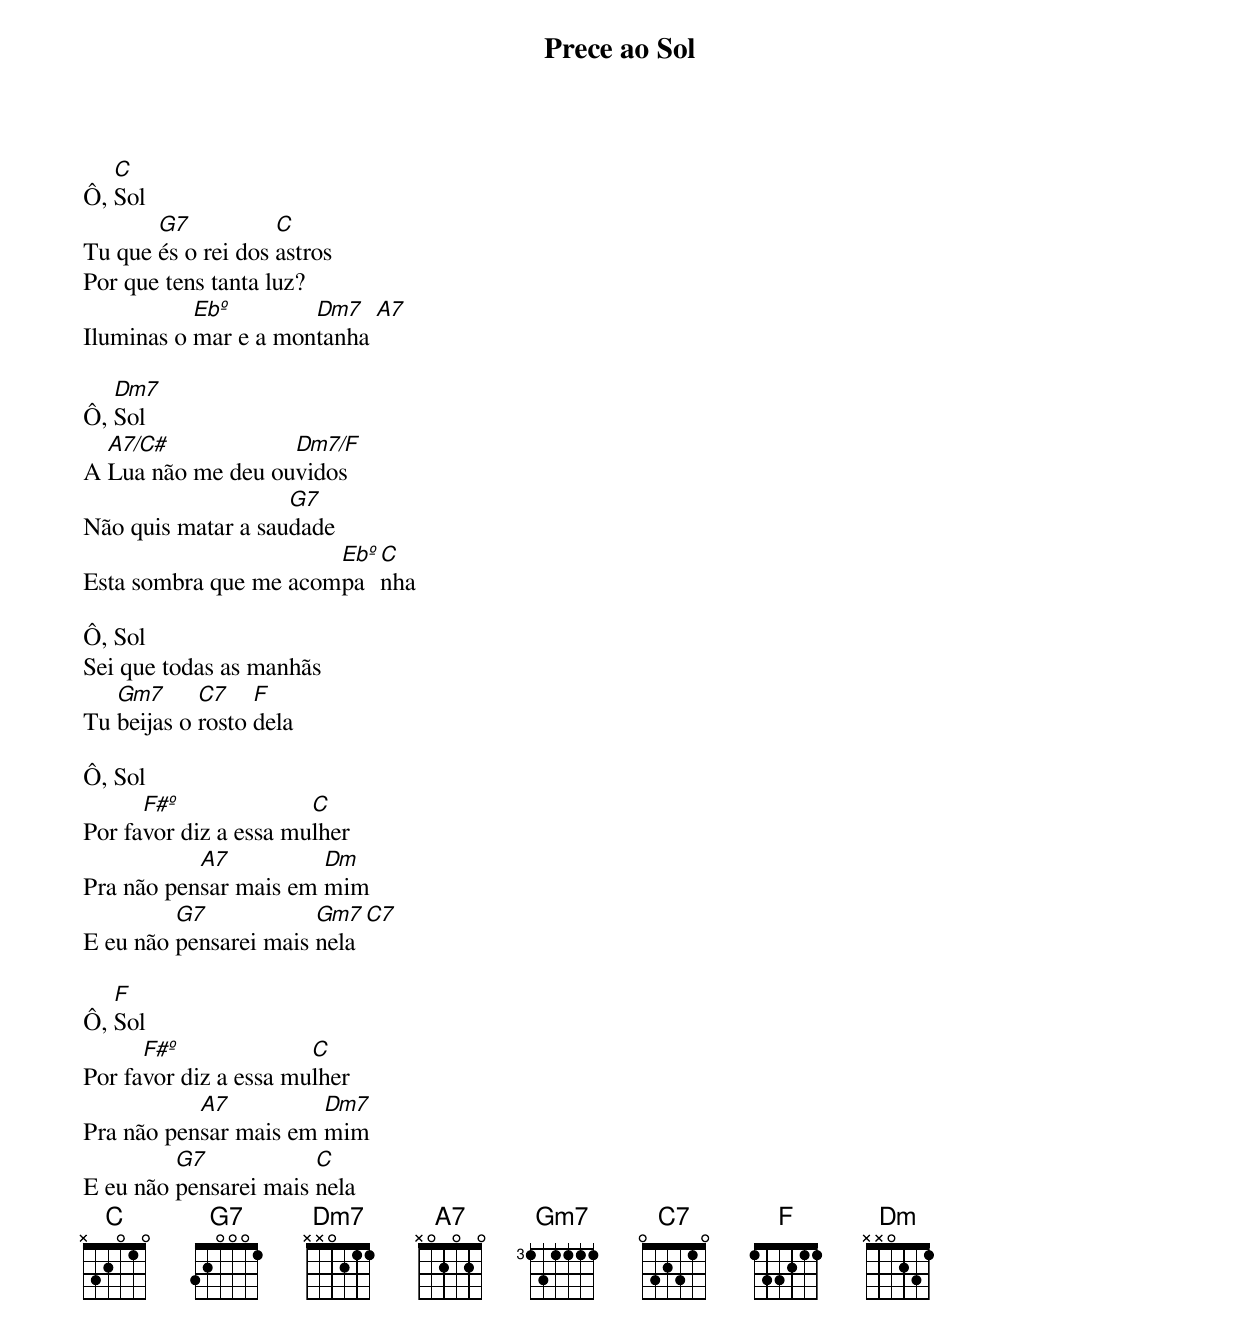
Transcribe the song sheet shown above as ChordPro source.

{title: Prece ao Sol}
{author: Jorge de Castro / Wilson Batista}
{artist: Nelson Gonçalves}
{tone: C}

Ô, [C]Sol
Tu que [G7]és o rei dos [C]astros
Por que tens tanta luz?
Iluminas o [Ebº]mar e a mon[Dm7]tanha [A7]

Ô, [Dm7]Sol
A [A7/C#]Lua não me deu ou[Dm7/F]vidos
Não quis matar a sau[G7]dade
Esta sombra que me acom[Ebº]pa[C]nha

Ô, Sol
Sei que todas as manhãs
Tu [Gm7]beijas o [C7]rosto [F]dela

Ô, Sol
Por fa[F#º]vor diz a essa mu[C]lher
Pra não pen[A7]sar mais em [Dm]mim
E eu não [G7]pensarei mais [Gm7]nela [C7]

Ô, [F]Sol
Por fa[F#º]vor diz a essa mu[C]lher
Pra não pen[A7]sar mais em [Dm7]mim
E eu não [G7]pensarei mais [C]nela
